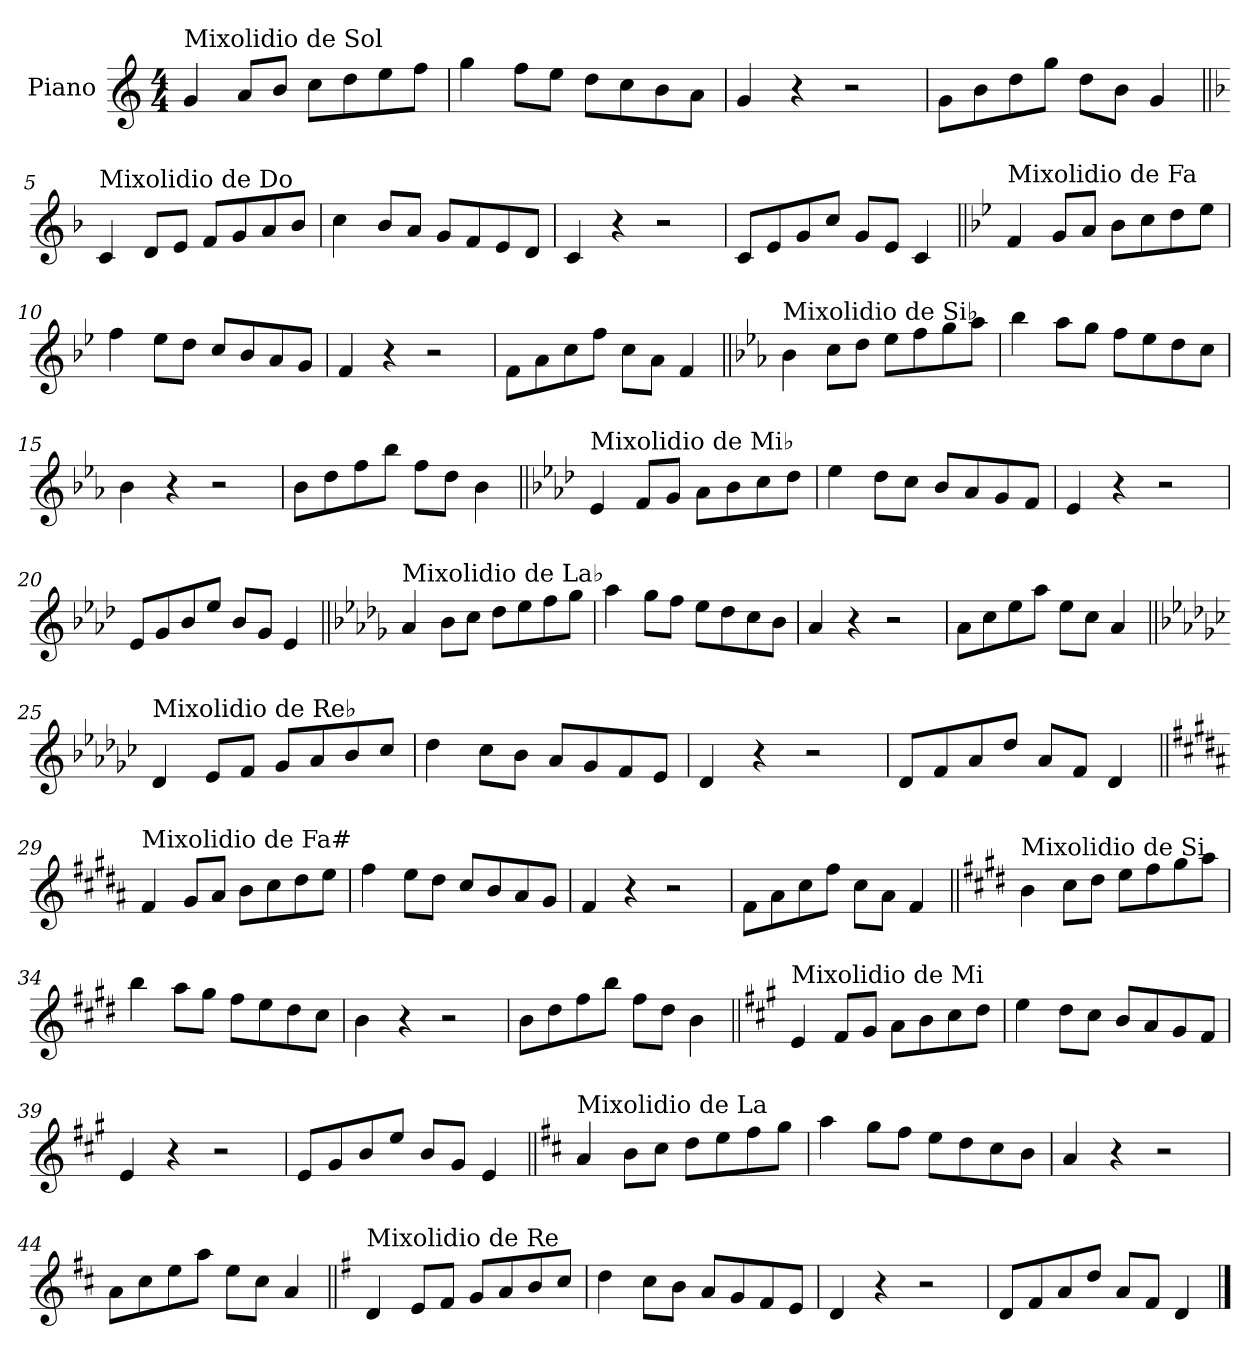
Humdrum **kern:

**kern
*part1
*staff1
*I"Piano
*I'Pno.
*clefG2
*k[]
*M4/4
=1
!LO:TX:a:t=Mixolidio de Sol
4g/
8a/L
8b/J
8cc\L
8dd\
8ee\
8ff\J
=2
4gg\
8ff\L
8ee\J
8dd\L
8cc\
8b\
8a\J
=3
4g/
4r
2r
=4
8g\L
8b\
8dd\
8gg\J
8dd\L
8b\J
4g/
!!LO:LB:g=z
=5||
*k[b-]
!LO:TX:a:t=Mixolidio de Do
4c/
8d/L
8e/J
8f/L
8g/
8a/
8b-/J
=6
4cc\
8b-/L
8a/J
8g/L
8f/
8e/
8d/J
=7
4c/
4r
2r
=8
8c/L
8e/
8g/
8cc/J
8g/L
8e/J
4c/
!!LO:LB:g=z
=9||
*k[b-e-]
!LO:TX:a:t=Mixolidio de Fa
4f/
8g/L
8a/J
8b-\L
8cc\
8dd\
8ee-\J
=10
4ff\
8ee-\L
8dd\J
8cc/L
8b-/
8a/
8g/J
=11
4f/
4r
2r
=12
8f\L
8a\
8cc\
8ff\J
8cc\L
8a\J
4f/
!!LO:LB:g=z
=13||
*k[b-e-a-]
!LO:TX:a:t=Mixolidio de Si♭
4b-\
8cc\L
8dd\J
8ee-\L
8ff\
8gg\
8aa-\J
=14
4bb-\
8aa-\L
8gg\J
8ff\L
8ee-\
8dd\
8cc\J
=15
4b-\
4r
2r
=16
8b-\L
8dd\
8ff\
8bb-\J
8ff\L
8dd\J
4b-\
!!LO:LB:g=z
=17||
*k[b-e-a-d-]
!LO:TX:a:t=Mixolidio de Mi♭
4e-/
8f/L
8g/J
8a-\L
8b-\
8cc\
8dd-\J
=18
4ee-\
8dd-\L
8cc\J
8b-/L
8a-/
8g/
8f/J
=19
4e-/
4r
2r
=20
8e-/L
8g/
8b-/
8ee-/J
8b-/L
8g/J
4e-/
!!LO:LB:g=z
=21||
*k[b-e-a-d-g-]
!LO:TX:a:t=Mixolidio de La♭
4a-/
8b-\L
8cc\J
8dd-\L
8ee-\
8ff\
8gg-\J
=22
4aa-\
8gg-\L
8ff\J
8ee-\L
8dd-\
8cc\
8b-\J
=23
4a-/
4r
2r
=24
8a-\L
8cc\
8ee-\
8aa-\J
8ee-\L
8cc\J
4a-/
!!LO:LB:g=z
=25||
*k[b-e-a-d-g-c-]
!LO:TX:a:t=Mixolidio de Re♭
4d-/
8e-/L
8f/J
8g-/L
8a-/
8b-/
8cc-/J
=26
4dd-\
8cc-\L
8b-\J
8a-/L
8g-/
8f/
8e-/J
=27
4d-/
4r
2r
=28
8d-/L
8f/
8a-/
8dd-/J
8a-/L
8f/J
4d-/
!!LO:LB:g=z
=29||
*k[f#c#g#d#a#]
!LO:TX:a:t=Mixolidio de Fa#
4f#/
8g#/L
8a#/J
8b\L
8cc#\
8dd#\
8ee\J
=30
4ff#\
8ee\L
8dd#\J
8cc#/L
8b/
8a#/
8g#/J
=31
4f#/
4r
2r
=32
8f#\L
8a#\
8cc#\
8ff#\J
8cc#\L
8a#\J
4f#/
!!LO:LB:g=z
=33||
*k[f#c#g#d#]
!LO:TX:a:t=Mixolidio de Si
4b\
8cc#\L
8dd#\J
8ee\L
8ff#\
8gg#\
8aa\J
=34
4bb\
8aa\L
8gg#\J
8ff#\L
8ee\
8dd#\
8cc#\J
=35
4b\
4r
2r
=36
8b\L
8dd#\
8ff#\
8bb\J
8ff#\L
8dd#\J
4b\
!!LO:LB:g=z
=37||
*k[f#c#g#]
!LO:TX:a:t=Mixolidio de Mi
4e/
8f#/L
8g#/J
8a\L
8b\
8cc#\
8dd\J
=38
4ee\
8dd\L
8cc#\J
8b/L
8a/
8g#/
8f#/J
=39
4e/
4r
2r
=40
8e/L
8g#/
8b/
8ee/J
8b/L
8g#/J
4e/
!!LO:LB:g=z
=41||
*k[f#c#]
!LO:TX:a:t=Mixolidio de La
4a/
8b\L
8cc#\J
8dd\L
8ee\
8ff#\
8gg\J
=42
4aa\
8gg\L
8ff#\J
8ee\L
8dd\
8cc#\
8b\J
=43
4a/
4r
2r
=44
8a\L
8cc#\
8ee\
8aa\J
8ee\L
8cc#\J
4a/
!!LO:LB:g=z
=45||
*k[f#]
!LO:TX:a:t=Mixolidio de Re
4d/
8e/L
8f#/J
8g/L
8a/
8b/
8cc/J
=46
4dd\
8cc\L
8b\J
8a/L
8g/
8f#/
8e/J
=47
4d/
4r
2r
=48
8d/L
8f#/
8a/
8dd/J
8a/L
8f#/J
4d/
==
*-
